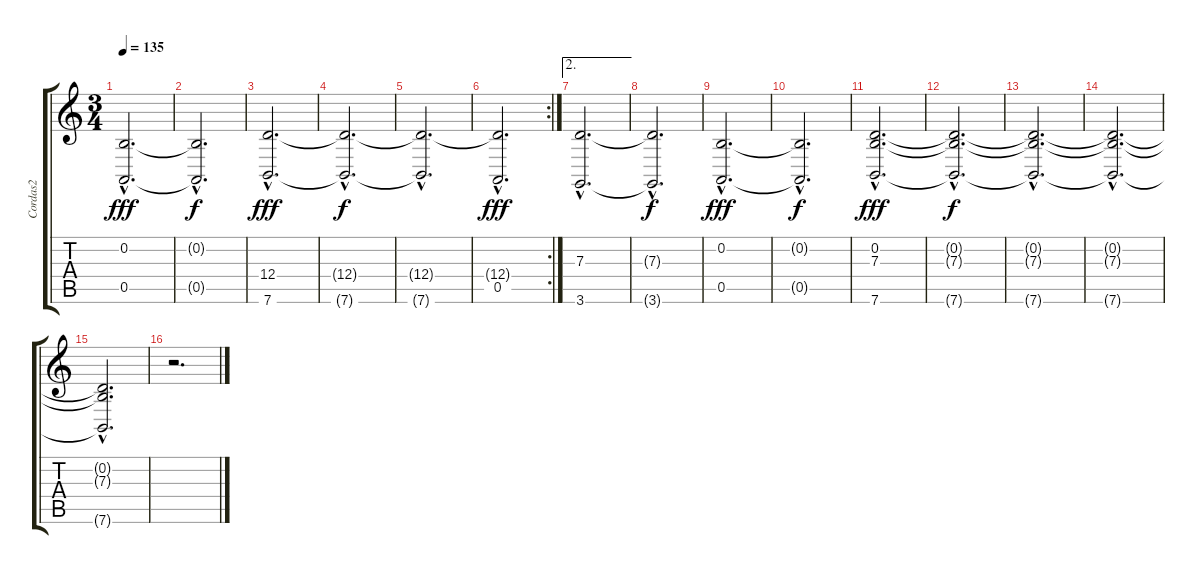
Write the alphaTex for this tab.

\track ("Cordas2" "Cordas2") {instrument stringensemble1}
\staff {score tabs}
\tuning (E4 B3 G3 D3 A2 E2) {hide}
\ts (3 4)
\tempo 135
\clef g2
\ks c
(0.2{hac} 0.5{hac}).2{d dy fff} |
(0.2{hac t} 0.5{hac t}).2{d dy f} |
(12.4{hac} 7.6{hac}).2{d dy fff} |
(12.4{hac t} 7.6{hac t}).2{d dy f} |
(12.4{hac t} 7.6{hac t}).2{d} |
\rc 2
(12.4{hac t} 0.5{hac}).2{d dy fff} |
\ae 2
(7.3{hac} 3.6{hac}).2{d} |
(7.3{hac t} 3.6{hac t}).2{d dy f} |
(0.2{hac} 0.5{hac}).2{d dy fff} |
(0.2{hac t} 0.5{hac t}).2{d dy f} |
(0.2{hac} 7.3{hac} 7.6{hac}).2{d dy fff} |
(0.2{hac t} 7.3{hac t} 7.6{hac t}).2{d dy f} |
(0.2{hac t} 7.3{hac t} 7.6{hac t}).2{d} |
(0.2{hac t} 7.3{hac t} 7.6{hac t}).2{d} |
(0.2{hac t} 7.3{hac t} 7.6{hac t}).2{d} |
r.2{d}
